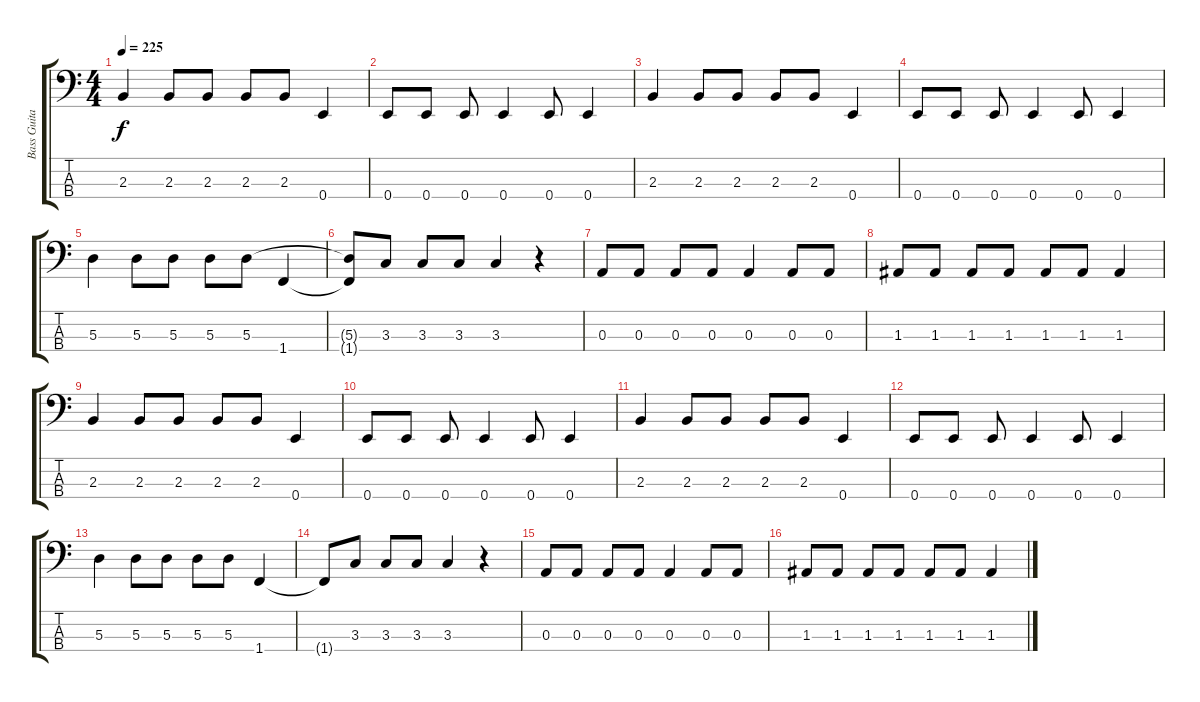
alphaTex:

\track ("Bass Guitar" "Bass Guita") {instrument electricbassfinger}
\staff {score tabs}
\tuning (G2 D2 A1 E1) {hide}
\ts (4 4)
\tempo 225
\clef f4
\ks c
2.3.4{dy f volume 13} 2.3.8 2.3.8 2.3.8 2.3.8 0.4.4 |
0.4.8 0.4.8 0.4.8 0.4.4 0.4.8 0.4.4 |
2.3.4 2.3.8 2.3.8 2.3.8 2.3.8 0.4.4 |
0.4.8 0.4.8 0.4.8 0.4.4 0.4.8 0.4.4 |
5.3.4 5.3.8 5.3.8 5.3.8 5.3.8 1.4.4 |
(5.3{t} 1.4{t}).8 3.3.8 3.3.8 3.3.8 3.3.4 r.4 |
0.3.8 0.3.8 0.3.8 0.3.8 0.3.4 0.3.8 0.3.8 |
1.3.8 1.3.8 1.3.8 1.3.8 1.3.8 1.3.8 1.3.4 |
2.3.4 2.3.8 2.3.8 2.3.8 2.3.8 0.4.4 |
0.4.8 0.4.8 0.4.8 0.4.4 0.4.8 0.4.4 |
2.3.4 2.3.8 2.3.8 2.3.8 2.3.8 0.4.4 |
0.4.8 0.4.8 0.4.8 0.4.4 0.4.8 0.4.4 |
5.3.4 5.3.8 5.3.8 5.3.8 5.3.8 1.4.4 |
1.4{t}.8 3.3.8 3.3.8 3.3.8 3.3.4 r.4 |
0.3.8 0.3.8 0.3.8 0.3.8 0.3.4 0.3.8 0.3.8 |
1.3.8 1.3.8 1.3.8 1.3.8 1.3.8 1.3.8 1.3.4
